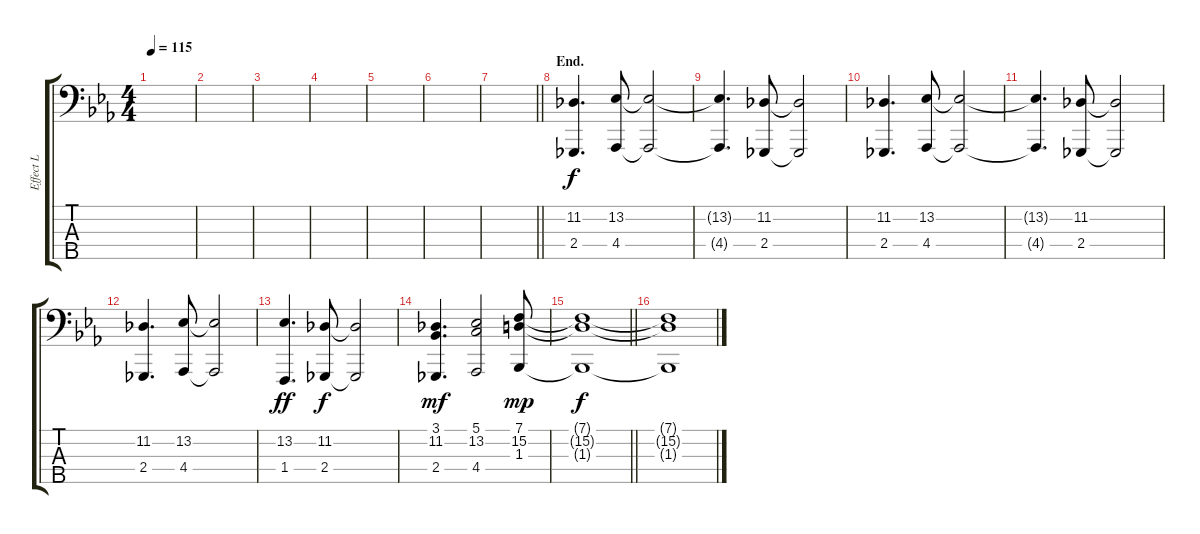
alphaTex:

\track ("Effect L" "Effect L") {instrument stringensemble1}
\staff {score tabs}
\tuning (G2 D2 A1 E1 B0) {hide}
\ts (4 4)
\tempo 115
\clef f4
\ks eb
|
|
|
|
|
|
\barLineRight lightlight
|
\section ("" "End.")
(11.2 2.4).4{d volume 6} (13.2 4.4).8 (13.2{t} 4.4{t}).2 |
(13.2{t} 4.4{t}).4{d} (11.2 2.4).8 (11.2{t} 2.4{t}).2 |
(11.2 2.4).4{d} (13.2 4.4).8 (13.2{t} 4.4{t}).2 |
(13.2{t} 4.4{t}).4{d} (11.2 2.4).8 (11.2{t} 2.4{t}).2 |
(11.2 2.4).4{d} (13.2 4.4).8 (13.2{t} 4.4{t}).2 |
(13.2 1.4).4{d dy ff} (11.2 2.4).8{dy f} (11.2{t} 2.4{t}).2 |
(3.1 11.2 2.4).4{d dy mf} (5.1 13.2 4.4).2 (7.1 15.2 1.3).8{dy mp} |
\barLineRight lightlight
(7.1{t} 15.2{t} 1.3{t}).1{dy f} |
(7.1{t} 15.2{t} 1.3{t}).1{volume 0}
